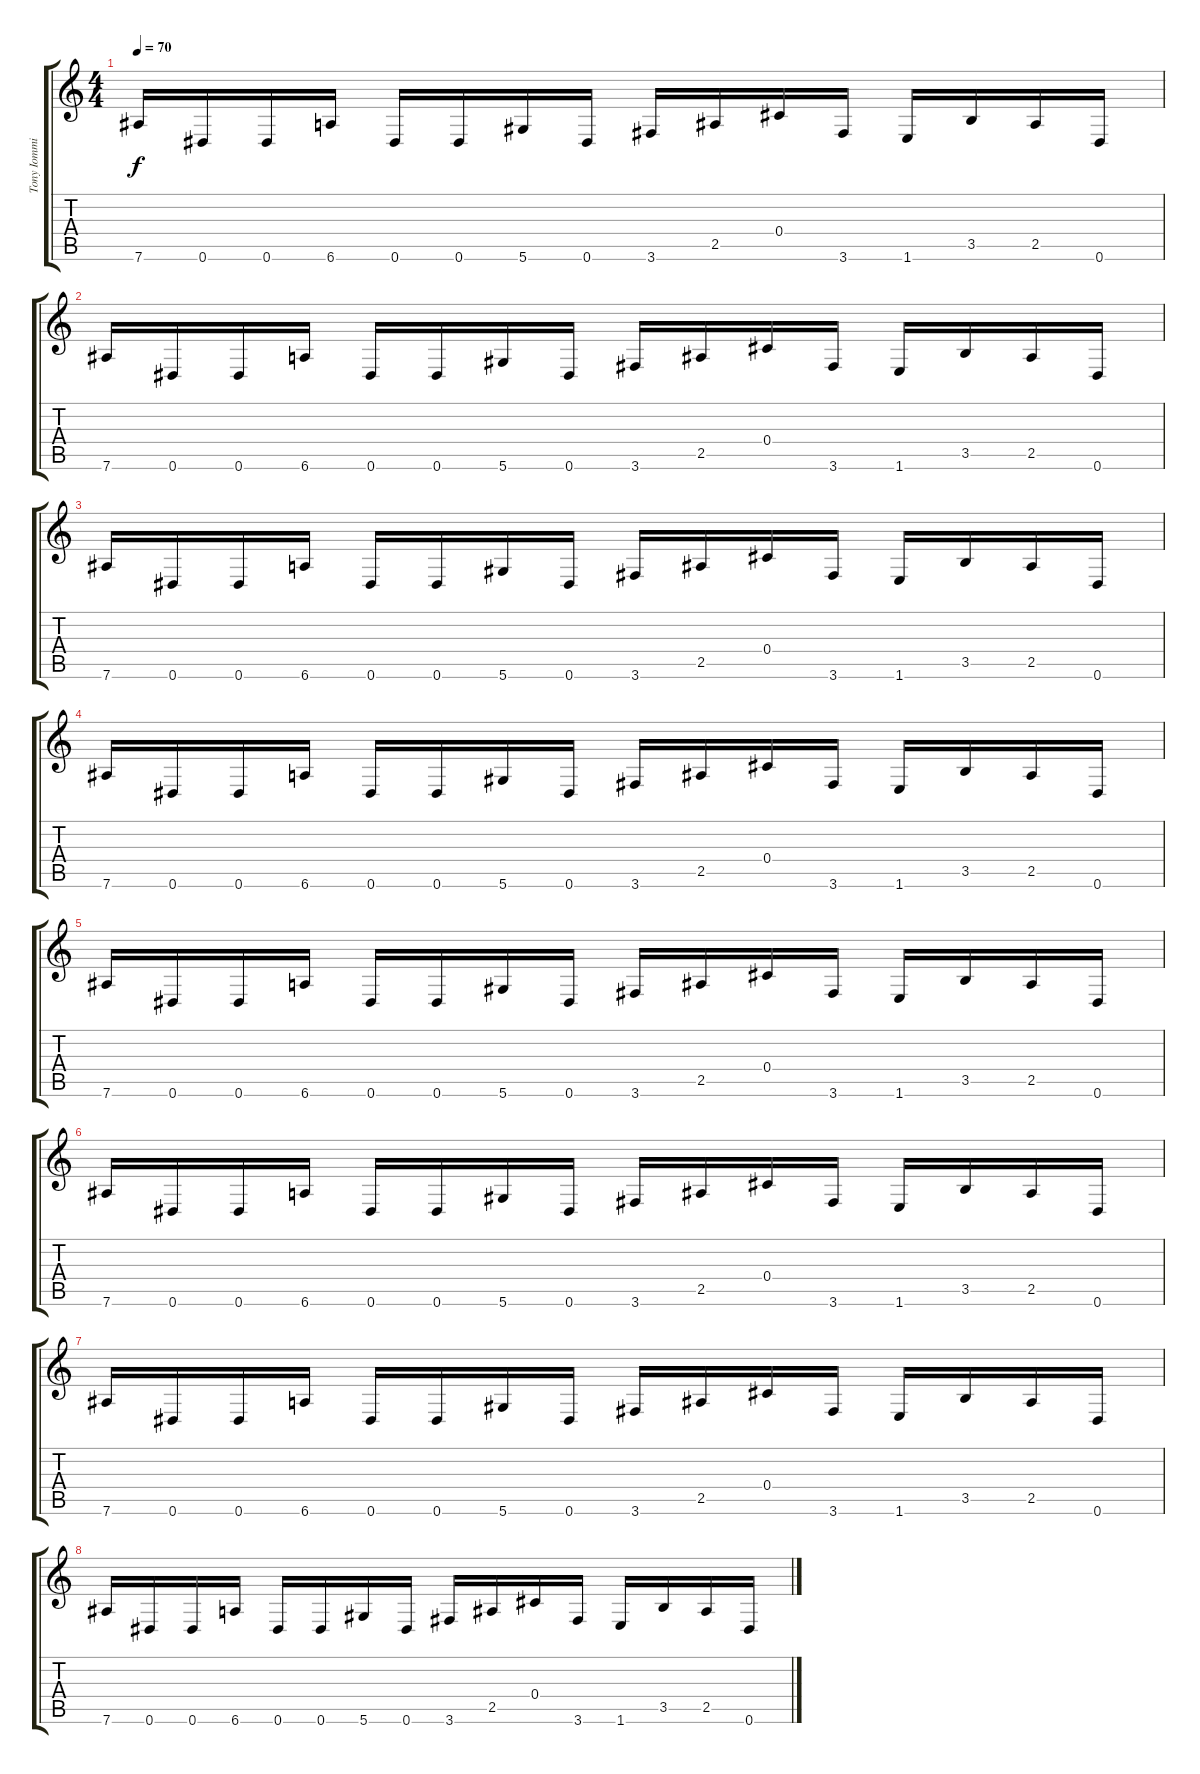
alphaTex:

\track ("Tony Iommi" "Tony Iommi") {instrument distortionguitar}
\staff {score tabs}
\tuning (Eb4 Bb3 Gb3 Db3 Ab2 Eb2) {hide}
\ts (4 4)
\tempo 70
\clef g2
\ks c
7.6.16{dy f} 0.6.16 0.6.16 6.6.16 0.6.16 0.6.16 5.6.16 0.6.16 3.6.16 2.5.16 0.4.16 3.6.16 1.6.16 3.5.16 2.5.16 0.6.16 |
7.6.16 0.6.16 0.6.16 6.6.16 0.6.16 0.6.16 5.6.16 0.6.16 3.6.16 2.5.16 0.4.16 3.6.16 1.6.16 3.5.16 2.5.16 0.6.16 |
7.6.16 0.6.16 0.6.16 6.6.16 0.6.16 0.6.16 5.6.16 0.6.16 3.6.16 2.5.16 0.4.16 3.6.16 1.6.16 3.5.16 2.5.16 0.6.16 |
7.6.16 0.6.16 0.6.16 6.6.16 0.6.16 0.6.16 5.6.16 0.6.16 3.6.16 2.5.16 0.4.16 3.6.16 1.6.16 3.5.16 2.5.16 0.6.16 |
7.6.16 0.6.16 0.6.16 6.6.16 0.6.16 0.6.16 5.6.16 0.6.16 3.6.16 2.5.16 0.4.16 3.6.16 1.6.16 3.5.16 2.5.16 0.6.16 |
7.6.16 0.6.16 0.6.16 6.6.16 0.6.16 0.6.16 5.6.16 0.6.16 3.6.16 2.5.16 0.4.16 3.6.16 1.6.16 3.5.16 2.5.16 0.6.16 |
7.6.16 0.6.16 0.6.16 6.6.16 0.6.16 0.6.16 5.6.16 0.6.16 3.6.16 2.5.16 0.4.16 3.6.16 1.6.16 3.5.16 2.5.16 0.6.16 |
7.6.16 0.6.16 0.6.16 6.6.16 0.6.16 0.6.16 5.6.16 0.6.16 3.6.16 2.5.16 0.4.16 3.6.16 1.6.16 3.5.16 2.5.16 0.6.16
